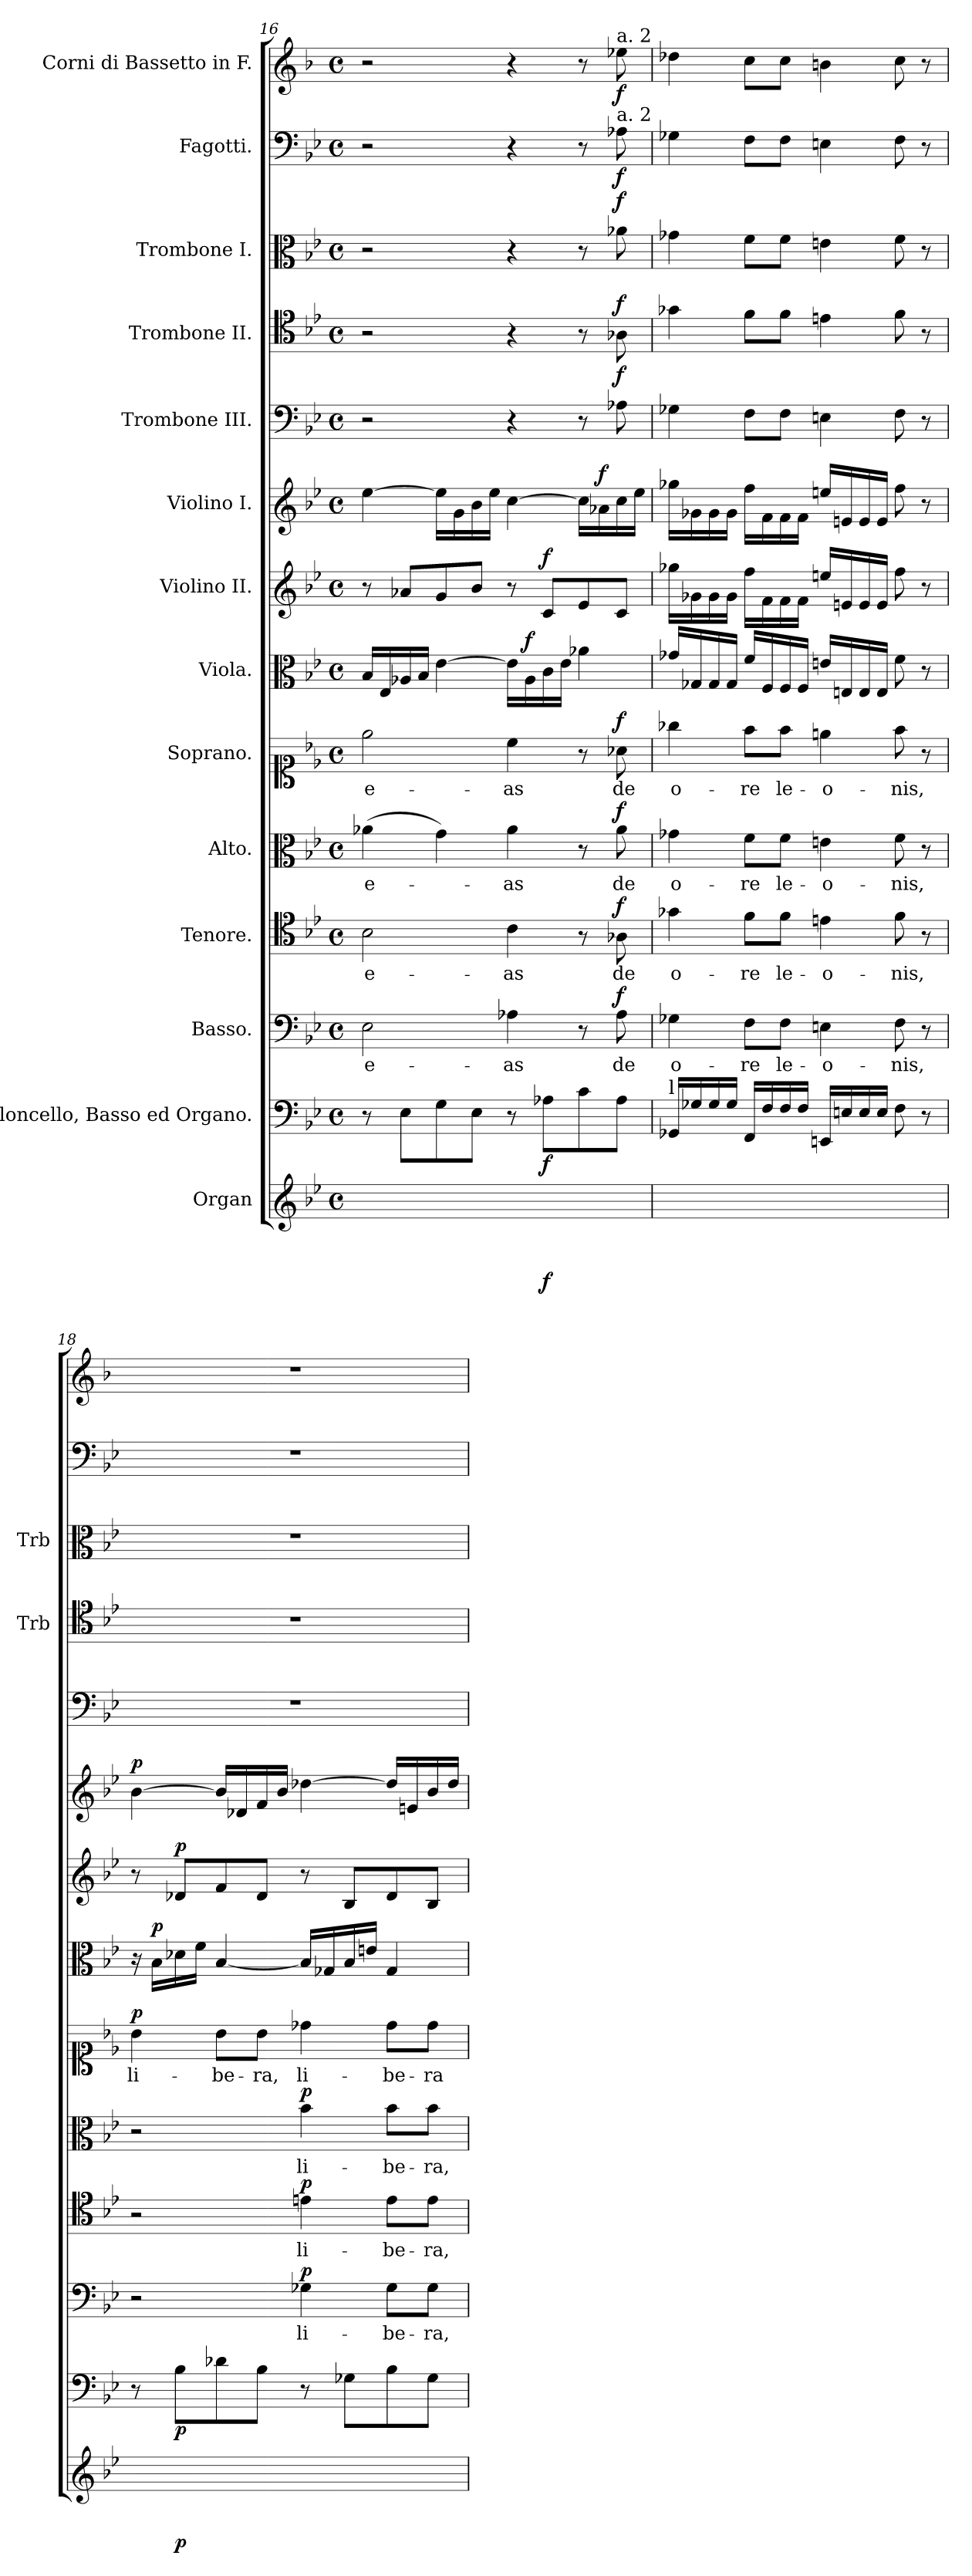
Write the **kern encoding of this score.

**kern	**dynam	**kern	**dynam	**kern	**text	**dynam	**kern	**text	**dynam	**kern	**text	**dynam	**kern	**text	**dynam	**kern	**text	**dynam	**kern	**text	**dynam	**kern	**text	**dynam	**kern	**text	**dynam	**kern	**text	**dynam	**kern	**text	**dynam	**kern	**dynam	**kern	**dynam
*part14	*part14	*part13	*part13	*part12	*part12	*part12	*part11	*part11	*part11	*part10	*part10	*part10	*part9	*part9	*part9	*part8	*part8	*part8	*part7	*part7	*part7	*part6	*part6	*part6	*part5	*part5	*part5	*part4	*part4	*part4	*part3	*part3	*part3	*part2	*part2	*part1	*part1
*staff14	*staff14	*staff13	*staff13	*staff12	*staff12	*staff12	*staff11	*staff11	*staff11	*staff10	*staff10	*staff10	*staff9	*staff9	*staff9	*staff8	*staff8	*staff8	*staff7	*staff7	*staff7	*staff6	*staff6	*staff6	*staff5	*staff5	*staff5	*staff4	*staff4	*staff4	*staff3	*staff3	*staff3	*staff2	*staff2	*staff1	*staff1
*I"Organ	*	*I"Violoncello, Basso ed Organo.	*	*I"Basso.	*	*	*I"Tenore.	*	*	*I"Alto.	*	*	*I"Soprano.	*	*	*I"Viola.	*	*	*I"Violino II.	*	*	*I"Violino I.	*	*	*I"Trombone III.	*	*	*I"Trombone II.	*	*	*I"Trombone I.	*	*	*I"Fagotti.	*	*I"Corni di Bassetto in F.	*
*	*	*	*	*	*	*	*	*	*	*	*	*	*	*	*	*	*	*	*	*	*	*	*	*	*	*	*	*I'Trb	*	*	*I'Trb	*	*	*	*	*	*
*clefG2	*	*clefF4	*	*clefF4	*	*	*clefC4	*	*	*clefC3	*	*	*clefC1	*	*	*clefC3	*	*	*clefG2	*	*	*clefG2	*	*	*clefF4	*	*	*clefC4	*	*	*clefC3	*	*	*clefF4	*	*clefG2	*
*	*	*	*	*	*	*	*	*	*	*	*	*	*	*	*	*	*	*	*	*	*	*	*	*	*	*	*	*	*	*	*	*	*	*	*	*ITrd4c7	*
*k[b-e-]	*	*k[b-e-]	*	*k[b-e-]	*	*	*k[b-e-]	*	*	*k[b-e-]	*	*	*k[b-e-]	*	*	*k[b-e-]	*	*	*k[b-e-]	*	*	*k[b-e-]	*	*	*k[b-e-]	*	*	*k[b-e-]	*	*	*k[b-e-]	*	*	*k[b-e-]	*	*k[b-e-]	*
*M4/4	*	*M4/4	*	*M4/4	*	*	*M4/4	*	*	*M4/4	*	*	*M4/4	*	*	*M4/4	*	*	*M4/4	*	*	*M4/4	*	*	*M4/4	*	*	*M4/4	*	*	*M4/4	*	*	*M4/4	*	*M4/4	*
*met(c)	*	*met(c)	*	*met(c)	*	*	*met(c)	*	*	*met(c)	*	*	*met(c)	*	*	*met(c)	*	*	*met(c)	*	*	*met(c)	*	*	*met(c)	*	*	*met(c)	*	*	*met(c)	*	*	*met(c)	*	*met(c)	*
=16	=16	=16	=16	=16	=16	=16	=16	=16	=16	=16	=16	=16	=16	=16	=16	=16	=16	=16	=16	=16	=16	=16	=16	=16	=16	=16	=16	=16	=16	=16	=16	=16	=16	=16	=16	=16	=16
*^	*	*^	*	*	*	*	*	*	*	*	*	*	*	*	*	*	*	*	*	*	*	*	*	*	*	*	*	*	*	*	*	*	*	*	*	*	*
!	!	!	!	!	!	!	!LO:LY:b	!	!	!LO:LY:b	!	!	!LO:LY:b	!	!	!LO:LY:b	!	!	!	!	!	!	!	!	!	!	!	!	!	!	!	!	!	!	!	!	!	!	!
[4B-\yy [4e-\yy 4a-X\yy	8ryy	.	8r	8ryy	.	2E-\	e-	.	2B-\	e-	.	(>4a-X\	e-	.	2ee-\	e-	.	16B-/LL	.	.	8r	.	.	[4ee-\	.	.	2r	.	.	2r	.	.	2r	.	.	2r	.	2r	.
.	.	.	.	.	.	.	.	.	.	.	.	.	.	.	.	.	.	16E-/	.	.	.	.	.	.	.	.	.	.	.	.	.	.	.	.	.	.	.	.	.
.	8EE-/Lyy	.	8E-\L	8EE-\Lyy	.	.	.	.	.	.	.	.	.	.	.	.	.	16A-X/	.	.	8a-X/L	.	.	.	.	.	.	.	.	.	.	.	.	.	.	.	.	.	.
.	.	.	.	.	.	.	.	.	.	.	.	.	.	.	.	.	.	16B-/JJ	.	.	.	.	.	.	.	.	.	.	.	.	.	.	.	.	.	.	.	.	.
4B-\yy] 4e-\yy] 4g\yy	8GG/yy	.	8G\	8GG\yy	.	.	.	.	.	.	.	4g\)	.	.	.	.	.	[4e-\	.	.	8g/	.	.	16ee-\LL]	.	.	.	.	.	.	.	.	.	.	.	.	.	.	.
.	.	.	.	.	.	.	.	.	.	.	.	.	.	.	.	.	.	.	.	.	.	.	.	16g\	.	.	.	.	.	.	.	.	.	.	.	.	.	.	.
.	8EE-/Jyy	.	8E-\J	8EE-\Jyy	.	.	.	.	.	.	.	.	.	.	.	.	.	.	.	.	8b-/J	.	.	16b-\	.	.	.	.	.	.	.	.	.	.	.	.	.	.	.
.	.	.	.	.	.	.	.	.	.	.	.	.	.	.	.	.	.	.	.	.	.	.	.	16ee-\JJ	.	.	.	.	.	.	.	.	.	.	.	.	.	.	.
!	!	!	!	!	!	!	!LO:LY:b	!	!	!LO:LY:b	!	!	!LO:LY:b	!	!	!LO:LY:b	!	!	!	!	!	!	!	!	!	!	!	!	!	!	!	!	!	!	!	!	!	!	!
4ryy	8ryy	.	8r	8ryy	.	4A-X\	-as	.	4c\	-as	.	4a-\	-as	.	4cc\	-as	.	16e-\LL]	.	.	8r	.	.	[4cc\	.	.	4r	.	.	4r	.	.	4r	.	.	4r	.	4r	.
!	!	!	!	!	!	!	!	!	!	!	!	!	!	!	!	!	!	!	!	!LO:DY:b	!	!	!	!	!	!	!	!	!	!	!	!	!	!	!	!	!	!	!
.	.	.	.	.	.	.	.	.	.	.	.	.	.	.	.	.	.	16A-\	.	f	.	.	.	.	.	.	.	.	.	.	.	.	.	.	.	.	.	.	.
!	!	!LO:DY:b	!	!	!LO:DY:b	!	!	!	!	!	!	!	!	!	!	!	!	!	!	!	!	!	!LO:DY:b	!	!	!	!	!	!	!	!	!	!	!	!	!	!	!	!
.	8AA-X/Lyy	f	8A-X\L	8AA-X\Lyy	f	.	.	.	.	.	.	.	.	.	.	.	.	16c\	.	.	8c/L	.	f	.	.	.	.	.	.	.	.	.	.	.	.	.	.	.	.
.	.	.	.	.	.	.	.	.	.	.	.	.	.	.	.	.	.	16e-\JJ	.	.	.	.	.	.	.	.	.	.	.	.	.	.	.	.	.	.	.	.	.
4c\yy 4e-\yy 4a-\yy	8C/yy	.	8c\	8C\yy	.	8r	.	.	8r	.	.	8r	.	.	8r	.	.	4a-X\	.	.	8e-/	.	.	16cc\LL]	.	.	8r	.	.	8r	.	.	8r	.	.	8r	.	8r	.
!	!	!	!	!	!	!	!	!	!	!	!	!	!	!	!	!	!	!	!	!	!	!	!	!	!	!LO:DY:b	!	!	!	!	!	!	!	!	!	!	!	!	!
.	.	.	.	.	.	.	.	.	.	.	.	.	.	.	.	.	.	.	.	.	.	.	.	16a-X\	.	f	.	.	.	.	.	.	.	.	.	.	.	.	.
!	!	!	!	!	!	!	!	!	!	!	!	!	!	!	!	!	!	!	!	!	!	!	!	!	!	!	!	!	!	!	!	!	!	!	!	!	!	!LO:TX:a:t=a. 2	!
!	!	!	!	!	!	!	!	!	!	!	!	!	!	!	!	!	!	!	!	!	!	!	!	!	!	!	!	!	!	!	!	!	!	!	!	!LO:TX:a:t=a. 2	!	!	!
!	!	!	!	!	!	!	!LO:LY:b	!LO:DY:a	!	!LO:LY:b	!LO:DY:a	!	!LO:LY:b	!LO:DY:a	!	!LO:LY:b	!LO:DY:a	!	!	!	!	!	!	!	!	!	!	!LO:LY:b	!LO:DY:b	!	!LO:LY:b	!LO:DY:b	!	!LO:LY:b	!LO:DY:b	!	!LO:DY:b	!	!LO:DY:b
.	8AA-/Jyy	.	8A-\J	8AA-\Jyy	.	8A-\	de	f	8A-X\	de	f	8a-\	de	f	8a-X\	de	f	.	.	.	8c/J	.	.	16cc\	.	.	8A-X\	.	f	8A-X\	.	f	8a-X\	.	f	8A-X\	f	8a-X\	f
.	.	.	.	.	.	.	.	.	.	.	.	.	.	.	.	.	.	.	.	.	.	.	.	16ee-\JJ	.	.	.	.	.	.	.	.	.	.	.	.	.	.	.
!!LO:PB:g=z
=17	=17	=17	=17	=17	=17	=17	=17	=17	=17	=17	=17	=17	=17	=17	=17	=17	=17	=17	=17	=17	=17	=17	=17	=17	=17	=17	=17	=17	=17	=17	=17	=17	=17	=17	=17	=17	=17	=17	=17
!	!	!	!LO:TX:a:t=l	!	!	!	!	!	!	!	!	!	!	!	!	!	!	!	!	!	!	!	!	!	!	!	!	!	!	!	!	!	!	!	!	!	!	!	!
!	!	!	!	!	!	!	!LO:LY:b	!	!	!LO:LY:b	!	!	!LO:LY:b	!	!	!LO:LY:b	!	!	!LO:LY:b	!	!	!LO:LY:b	!	!	!LO:LY:b	!	!	!	!	!	!	!	!	!	!	!	!	!	!
4g-X\yy	4GGG-X/yy 4GG-X/yy	.	16GG-X/LL	16GGG-X/LLyy	.	4G-X\	o-	.	4g-X\	o-	.	4g-X\	o-	.	4gg-X\	o-	.	16g-X/LL	.	.	16gg-X\LL	.	.	16gg-X\LL	.	.	4G-X\	.	.	4g-X\	.	.	4g-X\	.	.	4G-X\	.	4g-X\	.
.	.	.	16G-X/	16GG-/yy	.	.	.	.	.	.	.	.	.	.	.	.	.	16G-X/	.	.	16g-X\	.	.	16g-X\	.	.	.	.	.	.	.	.	.	.	.	.	.	.	.
.	.	.	16G-/	16GG-/yy	.	.	.	.	.	.	.	.	.	.	.	.	.	16G-/	.	.	16g-\	.	.	16g-\	.	.	.	.	.	.	.	.	.	.	.	.	.	.	.
.	.	.	16G-/JJ	16GG-/JJyy	.	.	.	.	.	.	.	.	.	.	.	.	.	16G-/JJ	.	.	16g-\JJ	.	.	16g-\JJ	.	.	.	.	.	.	.	.	.	.	.	.	.	.	.
!	!	!	!	!	!	!	!LO:LY:b	!	!	!LO:LY:b	!	!	!LO:LY:b	!	!	!LO:LY:b	!	!	!	!	!	!	!	!	!	!	!	!LO:LY:b	!	!	!LO:LY:b	!	!	!LO:LY:b	!	!	!	!	!
4f\yy	4FFF/yy 4FF/yy	.	16FF/LL	16FFF/LLyy	.	8F\L	-re	.	8f\L	-re	.	8f\L	-re	.	8ff\L	-re	.	16f/LL	.	.	16ff\LL	.	.	16ff\LL	.	.	8F\L	.	.	8f\L	.	.	8f\L	.	.	8F\L	.	8f\L	.
.	.	.	16F/	16FF/yy	.	.	.	.	.	.	.	.	.	.	.	.	.	16F/	.	.	16f\	.	.	16f\	.	.	.	.	.	.	.	.	.	.	.	.	.	.	.
!	!	!	!	!	!	!	!LO:LY:b	!	!	!LO:LY:b	!	!	!LO:LY:b	!	!	!LO:LY:b	!	!	!	!	!	!	!	!	!	!	!	!	!	!	!	!	!	!	!	!	!	!	!
.	.	.	16F/	16FF/yy	.	8F\J	le-	.	8f\J	le-	.	8f\J	le-	.	8ff\J	le-	.	16F/	.	.	16f\	.	.	16f\	.	.	8F\J	.	.	8f\J	.	.	8f\J	.	.	8F\J	.	8f\J	.
.	.	.	16F/JJ	16FF/JJyy	.	.	.	.	.	.	.	.	.	.	.	.	.	16F/JJ	.	.	16f\JJ	.	.	16f\JJ	.	.	.	.	.	.	.	.	.	.	.	.	.	.	.
!	!	!	!	!	!	!	!LO:LY:b	!	!	!LO:LY:b	!	!	!LO:LY:b	!	!	!LO:LY:b	!	!	!	!	!	!	!	!	!	!	!	!	!	!	!	!	!	!	!	!	!	!	!
4en\yy	4EEEn/yy 4EEn/yy	.	16EEn/LL	16EEEn/LLyy	.	4En\	-o-	.	4en\	-o-	.	4en\	-o-	.	4een\	-o-	.	16en/LL	.	.	16een/LL	.	.	16een/LL	.	.	4En\	.	.	4en\	.	.	4en\	.	.	4En\	.	4en\	.
.	.	.	16En/	16EE/yy	.	.	.	.	.	.	.	.	.	.	.	.	.	16En/	.	.	16en/	.	.	16en/	.	.	.	.	.	.	.	.	.	.	.	.	.	.	.
.	.	.	16E/	16EE/yy	.	.	.	.	.	.	.	.	.	.	.	.	.	16E/	.	.	16e/	.	.	16e/	.	.	.	.	.	.	.	.	.	.	.	.	.	.	.
.	.	.	16E/JJ	16EE/JJyy	.	.	.	.	.	.	.	.	.	.	.	.	.	16E/JJ	.	.	16e/JJ	.	.	16e/JJ	.	.	.	.	.	.	.	.	.	.	.	.	.	.	.
!	!	!	!	!	!	!	!LO:LY:b	!	!	!LO:LY:b	!	!	!LO:LY:b	!	!	!LO:LY:b	!	!	!	!	!	!	!	!	!	!	!	!	!	!	!	!	!	!	!	!	!	!	!
8f\yy	8FFF/yy 8FF/yy	.	8F\	8FF\yy	.	8F\	-nis,	.	8f\	-nis,	.	8f\	-nis,	.	8ff\	-nis,	.	8f\	.	.	8ff\	.	.	8ff\	.	.	8F\	.	.	8f\	.	.	8f\	.	.	8F\	.	8f\	.
8ryy	8ryy	.	8r	8ryy	.	8r	.	.	8r	.	.	8r	.	.	8r	.	.	8r	.	.	8r	.	.	8r	.	.	8r	.	.	8r	.	.	8r	.	.	8r	.	8r	.
=18	=18	=18	=18	=18	=18	=18	=18	=18	=18	=18	=18	=18	=18	=18	=18	=18	=18	=18	=18	=18	=18	=18	=18	=18	=18	=18	=18	=18	=18	=18	=18	=18	=18	=18	=18	=18	=18	=18	=18
!	!	!	!	!	!	!	!	!	!	!	!	!	!	!	!	!LO:LY:b	!LO:DY:a	!	!	!	!	!	!	!	!	!LO:DY:b	!	!	!	!	!	!	!	!	!	!	!	!	!
4ryy	8ryy	.	8r	8ryy	.	2r	.	.	2r	.	.	2r	.	.	4b-\	li-	p	16r	.	.	8r	.	.	[4b-\	.	p	1r	.	.	1r	.	.	1r	.	.	1r	.	1r	.
!	!	!	!	!	!	!	!	!	!	!	!	!	!	!	!	!	!	!	!	!LO:DY:b	!	!	!	!	!	!	!	!	!	!	!	!	!	!	!	!	!	!	!
.	.	.	.	.	.	.	.	.	.	.	.	.	.	.	.	.	.	16B-\LL	.	p	.	.	.	.	.	.	.	.	.	.	.	.	.	.	.	.	.	.	.
!	!	!LO:DY:b	!	!	!LO:DY:b	!	!	!	!	!	!	!	!	!	!	!	!	!	!	!	!	!	!LO:DY:b	!	!	!	!	!	!	!	!	!	!	!	!	!	!	!	!
.	8BB-/Lyy	p	8B-\L	8BB-\Lyy	p	.	.	.	.	.	.	.	.	.	.	.	.	16d-X\	.	.	8d-X/L	.	p	.	.	.	.	.	.	.	.	.	.	.	.	.	.	.	.
.	.	.	.	.	.	.	.	.	.	.	.	.	.	.	.	.	.	16f\JJ	.	.	.	.	.	.	.	.	.	.	.	.	.	.	.	.	.	.	.	.	.
!	!	!	!	!	!	!	!	!	!	!	!	!	!	!	!	!LO:LY:b	!	!	!	!	!	!	!	!	!	!	!	!	!	!	!	!	!	!	!	!	!	!	!
4B-\yy 4d-X\yy 4f\yy 4b-\yy	8D-X/yy	.	8d-X\	8D-X\yy	.	.	.	.	.	.	.	.	.	.	8b-\L	-be-	.	[4B-/	.	.	8f/	.	.	16b-/LL]	.	.	.	.	.	.	.	.	.	.	.	.	.	.	.
.	.	.	.	.	.	.	.	.	.	.	.	.	.	.	.	.	.	.	.	.	.	.	.	16d-X/	.	.	.	.	.	.	.	.	.	.	.	.	.	.	.
!	!	!	!	!	!	!	!	!	!	!	!	!	!	!	!	!LO:LY:b	!	!	!	!	!	!	!	!	!	!	!	!	!	!	!	!	!	!	!	!	!	!	!
.	8BB-/Jyy	.	8B-\J	8BB-\Jyy	.	.	.	.	.	.	.	.	.	.	8b-\J	-ra,	.	.	.	.	8d-/J	.	.	16f/	.	.	.	.	.	.	.	.	.	.	.	.	.	.	.
.	.	.	.	.	.	.	.	.	.	.	.	.	.	.	.	.	.	.	.	.	.	.	.	16b-/JJ	.	.	.	.	.	.	.	.	.	.	.	.	.	.	.
!	!	!	!	!	!	!	!LO:LY:b	!LO:DY:a	!	!LO:LY:b	!LO:DY:a	!	!LO:LY:b	!LO:DY:a	!	!LO:LY:b	!	!	!	!	!	!	!	!	!	!	!	!	!	!	!	!	!	!	!	!	!	!	!
8ryy	8ryy	.	8r	8ryy	.	4G-X\	li-	p	4en\	li-	p	4b-\	li-	p	4dd-X\	li-	.	16B-/LL]	.	.	8r	.	.	[4dd-X\	.	.	.	.	.	.	.	.	.	.	.	.	.	.	.
.	.	.	.	.	.	.	.	.	.	.	.	.	.	.	.	.	.	16G-X/	.	.	.	.	.	.	.	.	.	.	.	.	.	.	.	.	.	.	.	.	.
[8G-X\yy [8d-\yy [8en\yy	8GG-X/Lyy	.	8G-X\L	8GG-X\Lyy	.	.	.	.	.	.	.	.	.	.	.	.	.	16B-/	.	.	8B-/L	.	.	.	.	.	.	.	.	.	.	.	.	.	.	.	.	.	.
.	.	.	.	.	.	.	.	.	.	.	.	.	.	.	.	.	.	16en/JJ	.	.	.	.	.	.	.	.	.	.	.	.	.	.	.	.	.	.	.	.	.
!	!	!	!	!	!	!	!LO:LY:b	!	!	!LO:LY:b	!	!	!LO:LY:b	!	!	!LO:LY:b	!	!	!	!	!	!	!	!	!	!	!	!	!	!	!	!	!	!	!	!	!	!	!
4G-\yy] 4d-\yy] 4e\yy]	8BB-/yy	.	8B-\	8BB-\yy	.	8G-\L	-be-	.	8e\L	-be-	.	8b-\L	-be-	.	8dd-\L	-be-	.	4G-/	.	.	8d-/	.	.	16dd-/LL]	.	.	.	.	.	.	.	.	.	.	.	.	.	.	.
.	.	.	.	.	.	.	.	.	.	.	.	.	.	.	.	.	.	.	.	.	.	.	.	16en/	.	.	.	.	.	.	.	.	.	.	.	.	.	.	.
!	!	!	!	!	!	!	!LO:LY:b	!	!	!LO:LY:b	!	!	!LO:LY:b	!	!	!LO:LY:b	!	!	!	!	!	!	!	!	!	!	!	!	!	!	!	!	!	!	!	!	!	!	!
.	8GG-/Jyy	.	8G-\J	8GG-\Jyy	.	8G-\J	-ra,	.	8e\J	-ra,	.	8b-\J	-ra,	.	8dd-\J	-ra	.	.	.	.	8B-/J	.	.	16b-/	.	.	.	.	.	.	.	.	.	.	.	.	.	.	.
.	.	.	.	.	.	.	.	.	.	.	.	.	.	.	.	.	.	.	.	.	.	.	.	16dd-/JJ	.	.	.	.	.	.	.	.	.	.	.	.	.	.	.
*v	*v	*	*	*	*	*	*	*	*	*	*	*	*	*	*	*	*	*	*	*	*	*	*	*	*	*	*	*	*	*	*	*	*	*	*	*	*	*	*
*	*	*v	*v	*	*	*	*	*	*	*	*	*	*	*	*	*	*	*	*	*	*	*	*	*	*	*	*	*	*	*	*	*	*	*	*	*	*	*
=	=	=	=	=	=	=	=	=	=	=	=	=	=	=	=	=	=	=	=	=	=	=	=	=	=	=	=	=	=	=	=	=	=	=	=	=	=
*-	*-	*-	*-	*-	*-	*-	*-	*-	*-	*-	*-	*-	*-	*-	*-	*-	*-	*-	*-	*-	*-	*-	*-	*-	*-	*-	*-	*-	*-	*-	*-	*-	*-	*-	*-	*-	*-
